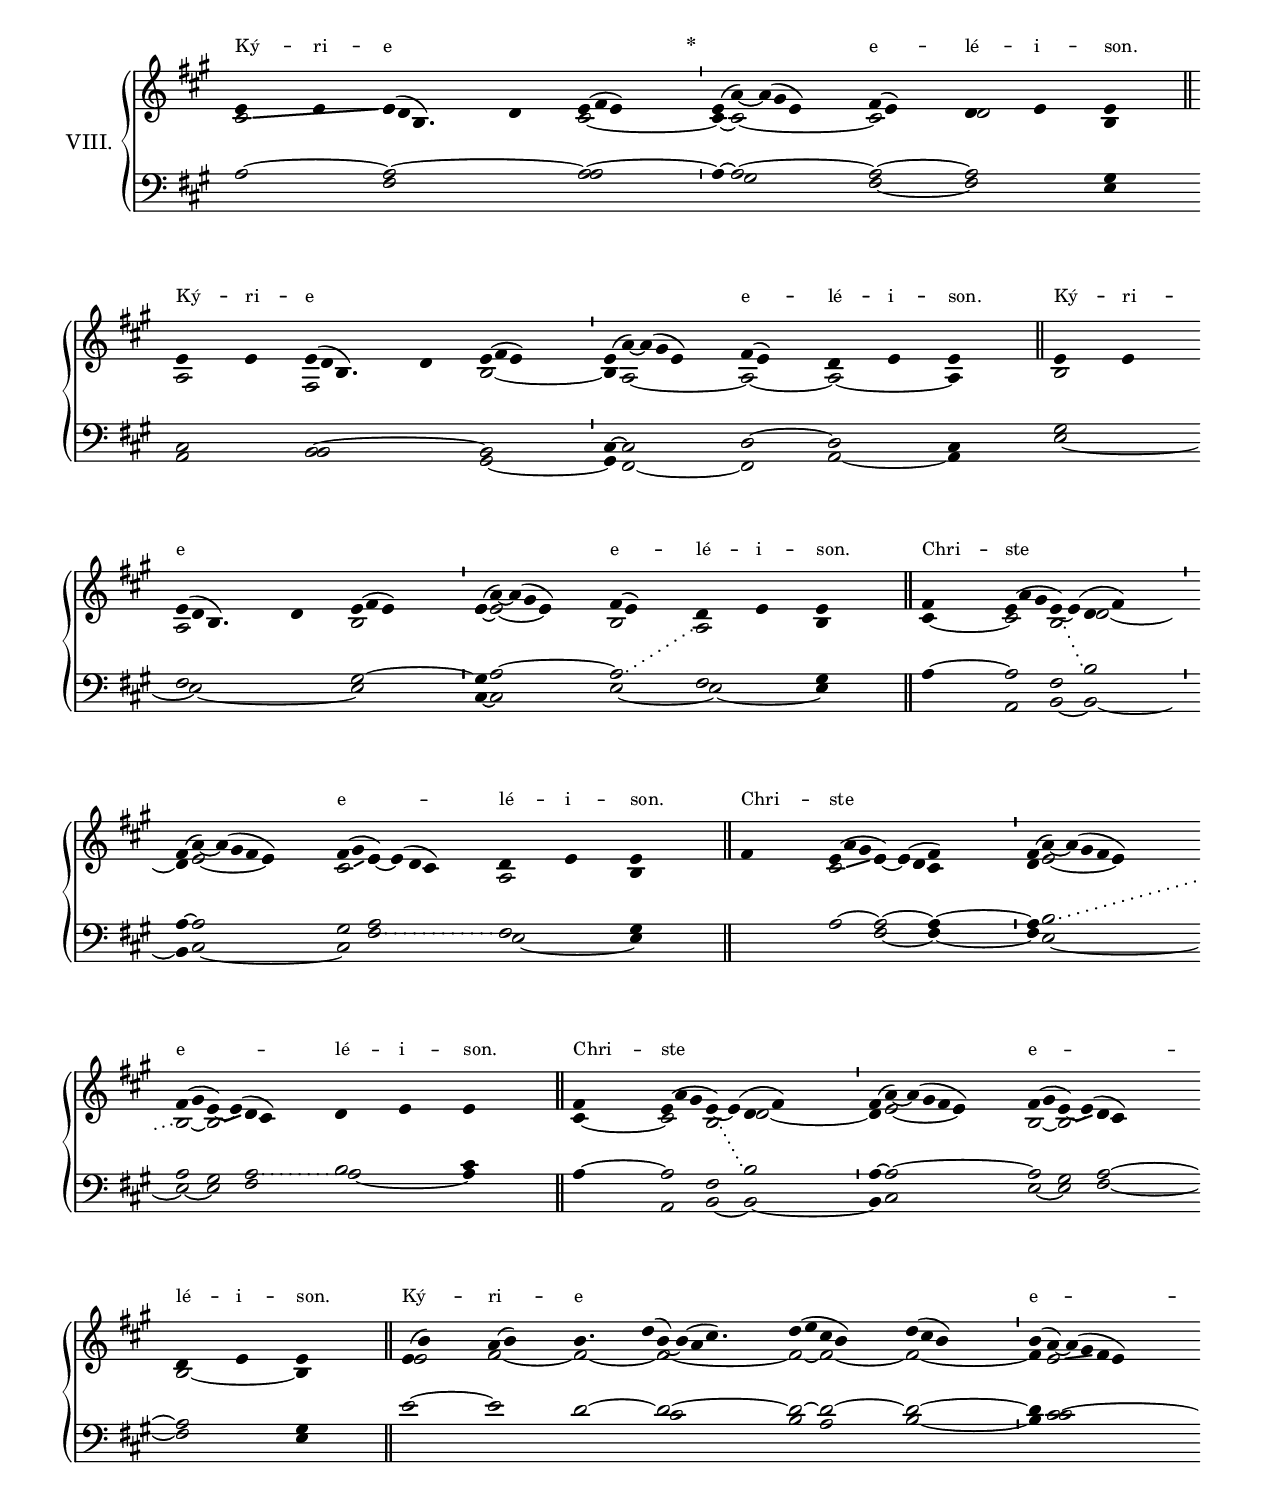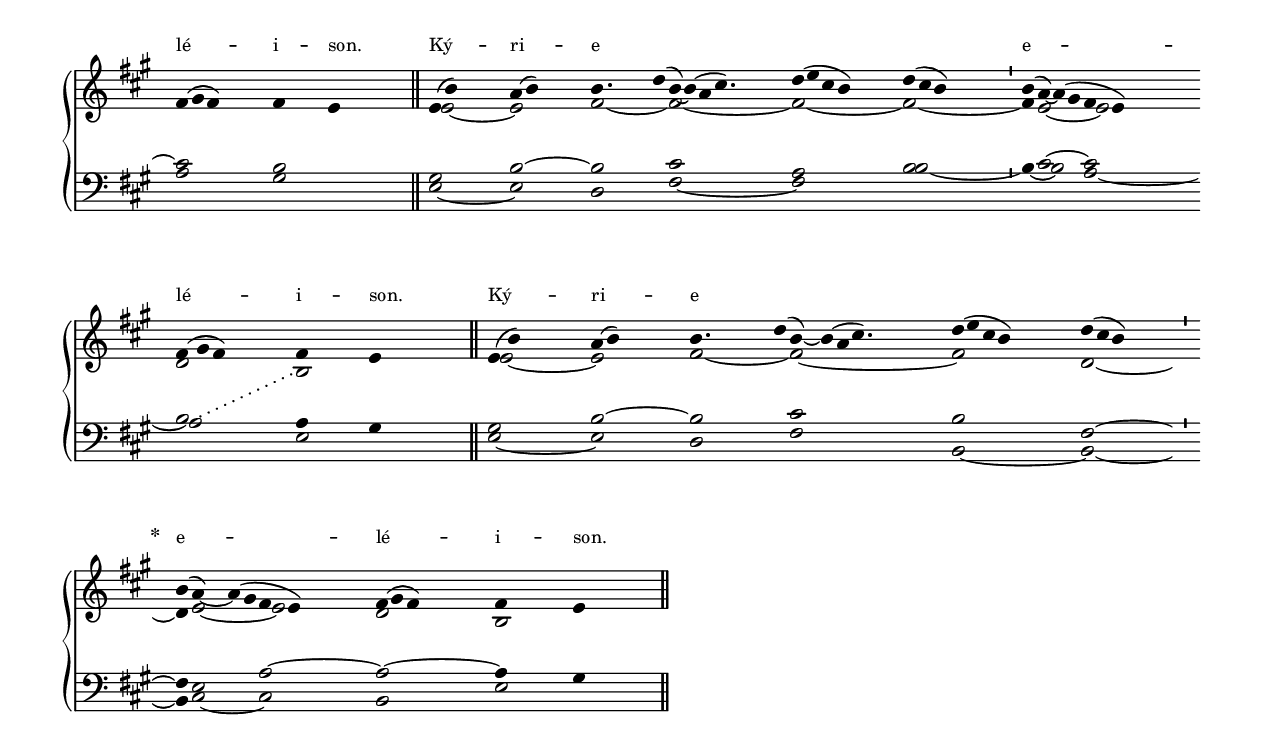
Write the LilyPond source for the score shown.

\version "2.18"
\include "gregorian.ly"
\include "noh2.ily"

%Page reference: page v.135
%(volume.page)

global = {
 \key e \mixolydian
 \cadenzaOn 
 \override Glissando #'thickness = #2.0
}

chantText = \lyricmode {
Ký -- ri -- e _ _ 
\set stanza = " * " _ e -- lé -- i -- son. 
Ký -- ri -- e _ _ _ e -- lé -- i -- son. 
Ký -- ri -- e _ _ _ e -- lé -- i -- son. 
Chri -- ste _ e -- lé -- i -- son. 
Chri -- ste _ e -- lé -- i -- son. 
Chri -- ste _ e -- lé -- i -- son. 
Ký -- ri -- e _ _ _ e -- lé -- i -- son. 
Ký -- ri -- e _ _ _ e -- lé -- i -- son. 
Ký -- ri -- e _ _ _ 
\set stanza = " * " e -- lé -- i -- son. }

chantMusic = {
\tieDown   e'4 e'4 e'4 ( d'4 b4.) d'4 e'4 ( fis'4 e'4) \divisioMinima
 e'4 ( a'4) ~ a'4 ( gis'4 e'4) fis'4 ( e'4) d'4 e'4 e'4 \finalis
 \forceBreak
  e'4 e'4 e'4 ( d'4 b4.) d'4 e'4 ( fis'4 e'4) \divisioMinima
 e'4 ( a'4) ~ a'4 ( gis'4 e'4) fis'4 ( e'4) d'4 e'4 e'4 \finalis
  e'4 e'4 \forceBreak
 e'4 ( d'4 b4.) d'4 e'4 ( fis'4 e'4) \divisioMinima
 e'4 ( a'4) ~ a'4 ( gis'4 e'4) fis'4 ( e'4) d'4 e'4 e'4 \finalis
 fis'4 e'4 ( a'4 gis'4 e'4) ~ e'4 ( d'4 fis'4) \divisioMinima
 \forceBreak
 fis'4 ( a'4) ~ a'4 ( gis'4 fis'4 e'4) fis'4 ( gis'4 e'4) ~ e'4 ( d'4 cis'4) d'4 e'4 e'4 \finalis
 fis'4 e'4 ( a'4 gis'4 e'4) ~ e'4 ( d'4 fis'4) \divisioMinima
 fis'4 ( a'4) ~ a'4 ( gis'4 fis'4 e'4) \forceBreak
 fis'4 ( gis'4 e'4) ~ e'4 ( d'4 cis'4) d'4 e'4 e'4 \finalis
 fis'4 e'4 ( a'4 gis'4 e'4) ~ e'4 ( d'4 fis'4) \divisioMinima
 fis'4 ( a'4) ~ a'4 ( gis'4 fis'4 e'4) fis'4 ( gis'4 e'4) ~ e'4 ( d'4 cis'4) \forceBreak
 d'4 e'4 e'4 \finalis
 e'4 ( b'4) a'4 ( b'4) b'4. d''4 ( b'4) ~ b'4 ( a'4 cis''4.) d''4 ( e''4 cis''4 b'4) d''4 ( cis''4 b'4) \divisioMinima
 b'4 ( a'4) ~ a'4 ( gis'4 fis'4 e'4) \forceBreak
 fis'4 ( gis'4 fis'4) fis'4 e'4 \finalis
 e'4 ( b'4) a'4 ( b'4) b'4. d''4 ( b'4) ~ b'4 ( a'4 cis''4.) d''4 ( e''4 cis''4 b'4) d''4 ( cis''4 b'4) \divisioMinima
 b'4 ( a'4) ~ a'4 ( gis'4 fis'4 e'4) \forceBreak
 fis'4 ( gis'4 fis'4) fis'4 e'4 \finalis
 e'4 ( b'4) a'4 ( b'4) b'4. d''4 ( b'4) ~ b'4 ( a'4 cis''4.) d''4 ( e''4 cis''4 b'4) d''4 ( cis''4 b'4) \divisioMinima
 \forceBreak
 b'4 ( a'4) ~ a'4 ( gis'4 fis'4 e'4) fis'4 ( gis'4 fis'4) fis'4 e'4 \finalis

}

altoMusic = {
cis'2 -\tweak Glissando.Y-offset #-0.8 \glissando e'4 r2*7/4 cis'2*3/2 ~ \divisioMinima
cis'4 ~ cis'2*4/2 ~ cis'2 d'2 b4 a2 fis2*9/4 b2*3/2 ~ \divisioMinima
b4 a2*4/2 ~ a2 ~ a2 ~ a4 b2 a2*9/4 b2*3/2 \divisioMinima
e'4 ~ e'2*3/2 ~ e'4 b2 a2 b4 \finalis
cis'4 ~ cis'2*3/2 b2 d'2 ~ \divisioMinima
d'4 e'2*4/2 ~ e'4 cis'2 -\tweak Glissando.Y-offset #-0.8 \glissando e'4 r2*3/2 a2 b4 \finalis
r4 cis'2*3/2 -\tweak Glissando.Y-offset #-0.8 \glissando e'4 e'4 d'4 cis'4 \divisioMinima
d'4 e'2*4/2 ~ e'4 b2 ~ b2 -\tweak Glissando.Y-offset #-0.8 \glissando d'4 r2*4/2 \finalis
cis'4 ~ cis'2*3/2 b2 d'2 ~ \divisioMinima
d'4 e'2*4/2 ~ e'4 b2 ~ b2 -\tweak Glissando.Y-offset #-0.8 \glissando d'4 cis'4 b2 ~ b4 \finalis
e'2 fis'2 ~ fis'2*5/4 ~ fis'2*9/4 ~ fis'2 ~ fis'2 ~ fis'2*3/2 ~ \divisioMinima
fis'4 e'2*3/2 -\tweak Glissando.Y-offset #-0.8 \glissando fis'4 s2*6/2 \finalis
e'2 ~ e'2 fis'2*5/4 ~ fis'2*9/4 ~ fis'2*4/2 ~ fis'2*3/2 ~ \divisioMinima
fis'4 e'2*3/2 ~ e'2 d'2*3/2 b2 \finalis
e'2 ~ e'2 fis'2*5/4 ~ fis'2*9/4 ~ fis'2*4/2 d'2*3/2 ~ \divisioMinima
d'4 e'2*3/2 ~ e'2 d'2*3/2 b2 \finalis
}

tenorMusic = {
a2 ~ a2*9/4 ~ a2*3/2 ~ \divisioMinima
a4 ~ a2*4/2 ~ a2 ~ a2 gis4 cis2 b,2*9/4 ~ b,2*3/2 \divisioMinima
cis4 ~ cis2*4/2 d2 ~ d2 cis4 gis2 fis2*9/4 gis2*3/2 ~ \divisioMinima
gis4 a2*4/2 ~ a2 fis2 gis4 \finalis
a4 ~ a2*3/2 fis2 b2 \divisioMinima
a4 ~ a2*5/2 gis2 a2*4/2 fis2 gis4 \finalis
r4 a2*3/2 ~ a2*3/2 ~ a4 ~ \divisioMinima
a4 b2*5/2 a2 gis2 a2 b2 cis'4 \finalis
a4 ~ a2*3/2 fis2 b2 \divisioMinima
a4 ~ a2*5/2 ~ a2 gis2 a2 ~ a2 gis4 \finalis
e'2 ~ e'2 d'2*5/4 ~ d'2*9/4 ~ d'2 ~ d'2 ~ d'2*3/2 ~ \divisioMinima
d'4 cis'2*5/2 ~ cis'2*3/2 b2 \finalis
gis2 b2 ~ b2*5/4 cis'2*9/4 a2*4/2 b2*3/2 \divisioMinima
r4 cis'2*3/2 ~ cis'2 b2*3/2 a4 gis4 \finalis
gis2 b2 ~ b2*5/4 cis'2*9/4 b2*4/2 fis2*3/2 ~ \divisioMinima
fis4 e2*3/2 a2 ~ a2*3/2 ~ a4 gis4 \finalis
}

bassMusic = {
r2 fis2*9/4 \shiftRight a2*3/2 \divisioMinima
r4 gis2*4/2 fis2 ~ fis2 e4 a,2 \shiftRight b,2*9/4 gis,2*3/2 ~ \divisioMinima
gis,4 fis,2*4/2 ~ fis,2 a,2 ~ a,4 e2 ~ e2*9/4 ~ e2*3/2 \divisioMinima
cis4 ~ cis2*4/2 e2 ~ e2 ~ e4 \finalis
r4 a,2*3/2 b,2 ~ b,2 ~ \divisioMinima
b,4 cis2*5/2 ~ cis2 fis2*4/2 e2 ~ e4 \finalis
r2*4/2 fis2*3/2 ~ fis4 ~ \divisioMinima
fis4 e2*5/2 ~ e2 ~ e2 fis2 a2 ~ a4 \finalis
r4 a,2*3/2 b,2 ~ b,2 ~ \divisioMinima
b,4 cis2*5/2 e2 ~ e2 fis2 ~ fis2 e4 \finalis
r2*13/4 cis'2*9/4 b2 a2 b2*3/2 ~ \divisioMinima
b4 \shiftRight cis'2*5/2 a2*3/2 gis2 \finalis
e2 ~ e2 d2*5/4 fis2*9/4 ~ fis2*4/2 \shiftRight b2*3/2 ~ \divisioMinima
b4 ~ b2*3/2 a2 ~ a2*3/2 e2 \finalis
e2 ~ e2 d2*5/4 fis2*9/4 b,2*4/2 ~ b,2*3/2 ~ \divisioMinima
b,4 cis2*3/2 ~ cis2 b,2*3/2 e2 \finalis
}

voiceLines = {
\voiceLineStyle


s2*107/4
\allowVoiceLineBreak
\voiceLine "down" "up" a2*2/2 a2*1/2


s2*6/2
\allowVoiceLineBreak
\voiceLine "up" "down" b2*2/2 b2*1/2


s2*9/2
\allowVoiceLineBreak
\voiceLine "down" "down" fis2*4/2 fis2*1/2


s2*11/2
\allowVoiceLineBreak
\voiceLine "down" "up" b2*5/2 b2*1/2


s2*3/2
\allowVoiceLineBreak
\voiceLine "down" "down" a2*2/2 a2*1/2


s2*6/2
\allowVoiceLineBreak
\voiceLine "up" "down" b2*2/2 b2*1/2


s2*69/2
\allowVoiceLineBreak
\voiceLine "down" "up" b2*3/2 b2*1/2


}

\score{
  <<
    \new Lyrics
    \new GrandStaff <<
      \set GrandStaff.autoBeaming = ##f
      \set GrandStaff.instrumentName = \markup \center-column {
        "VIII."
      }
      \new Staff = up <<
        \new Voice = "chant" {
          \voiceOne \global \chantMusic
        }
        \new Voice {
          \voiceTwo \global \altoMusic
        }
      >>

      \new Staff = down <<
        \clef bass
        \new Voice {
          \voiceOne \global \tenorMusic
        }
        \new Voice {
          \voiceTwo \global \bassMusic
        }
	\new Voice {
        \voiceThree \global \voiceLines
        }
      >>
    >>
    \context Lyrics {
      \lyricsto chant {
      \chantText
    }
    }
  >>
  \layout{
  }
  
}
